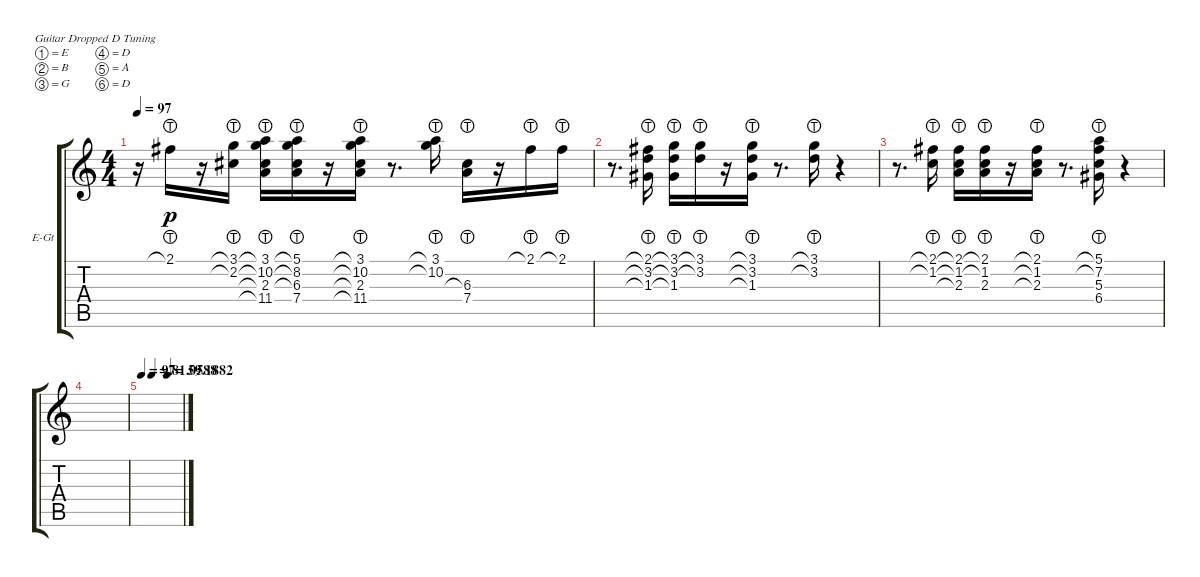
\bracketExtendMode groupsimilarinstruments
\firstSystemTrackNameOrientation horizontal
\otherSystemsTrackNameOrientation horizontal
\track ("Lead Guitar " "E-Gt") {instrument distortionguitar}
\staff {score tabs}
\tuning (E4 B3 G3 D3 A2 D2)
\ts (4 4)
\tempo 97
\clef g2
\scale
0.605211
\ks c
r.16{dy p} 2.1{lht}.16 r.16 (3.1{lht} 2.2{lht}).16 (2.3{lht} 3.1{lht} 10.2{lht} 11.4{lht}).16 (5.1{lht} 8.2{lht} 6.3{lht} 7.4).16 r.16 (2.3{lht} 3.1{lht} 10.2{lht} 11.4{lht}).16 r.8{d} (3.1{lht} 10.2{lht}).16 (7.4 6.3{lht}).16 r.16 2.1{lht}.16 2.1{lht}.16 |
r.8{d} (2.1{lht} 3.2{lht} 1.3{lht}).16 (3.2{lht} 1.3{lht} 3.1{lht}).16 (3.1{lht} 3.2{lht}).16 r.16 (3.1{lht} 3.2{lht} 1.3{lht}).16 r.8{d} (3.1{lht} 3.2{lht}).16 r.4 |
r.8{d} (2.1{lht} 1.2{lht}).16 (1.2{lht} 2.3{lht} 2.1{lht}).16 (2.1{lht} 1.2{lht} 2.3).16 r.16 (2.1{lht} 1.2{lht} 2.3{lht}).16 r.8{d} (5.1{lht} 7.2{lht} 6.4 5.3).16 r.4 |
\scale
0.393182 |
\tempo 97
\tempo (81.0588 0.25)
\tempo (59.1882 0.6375)
